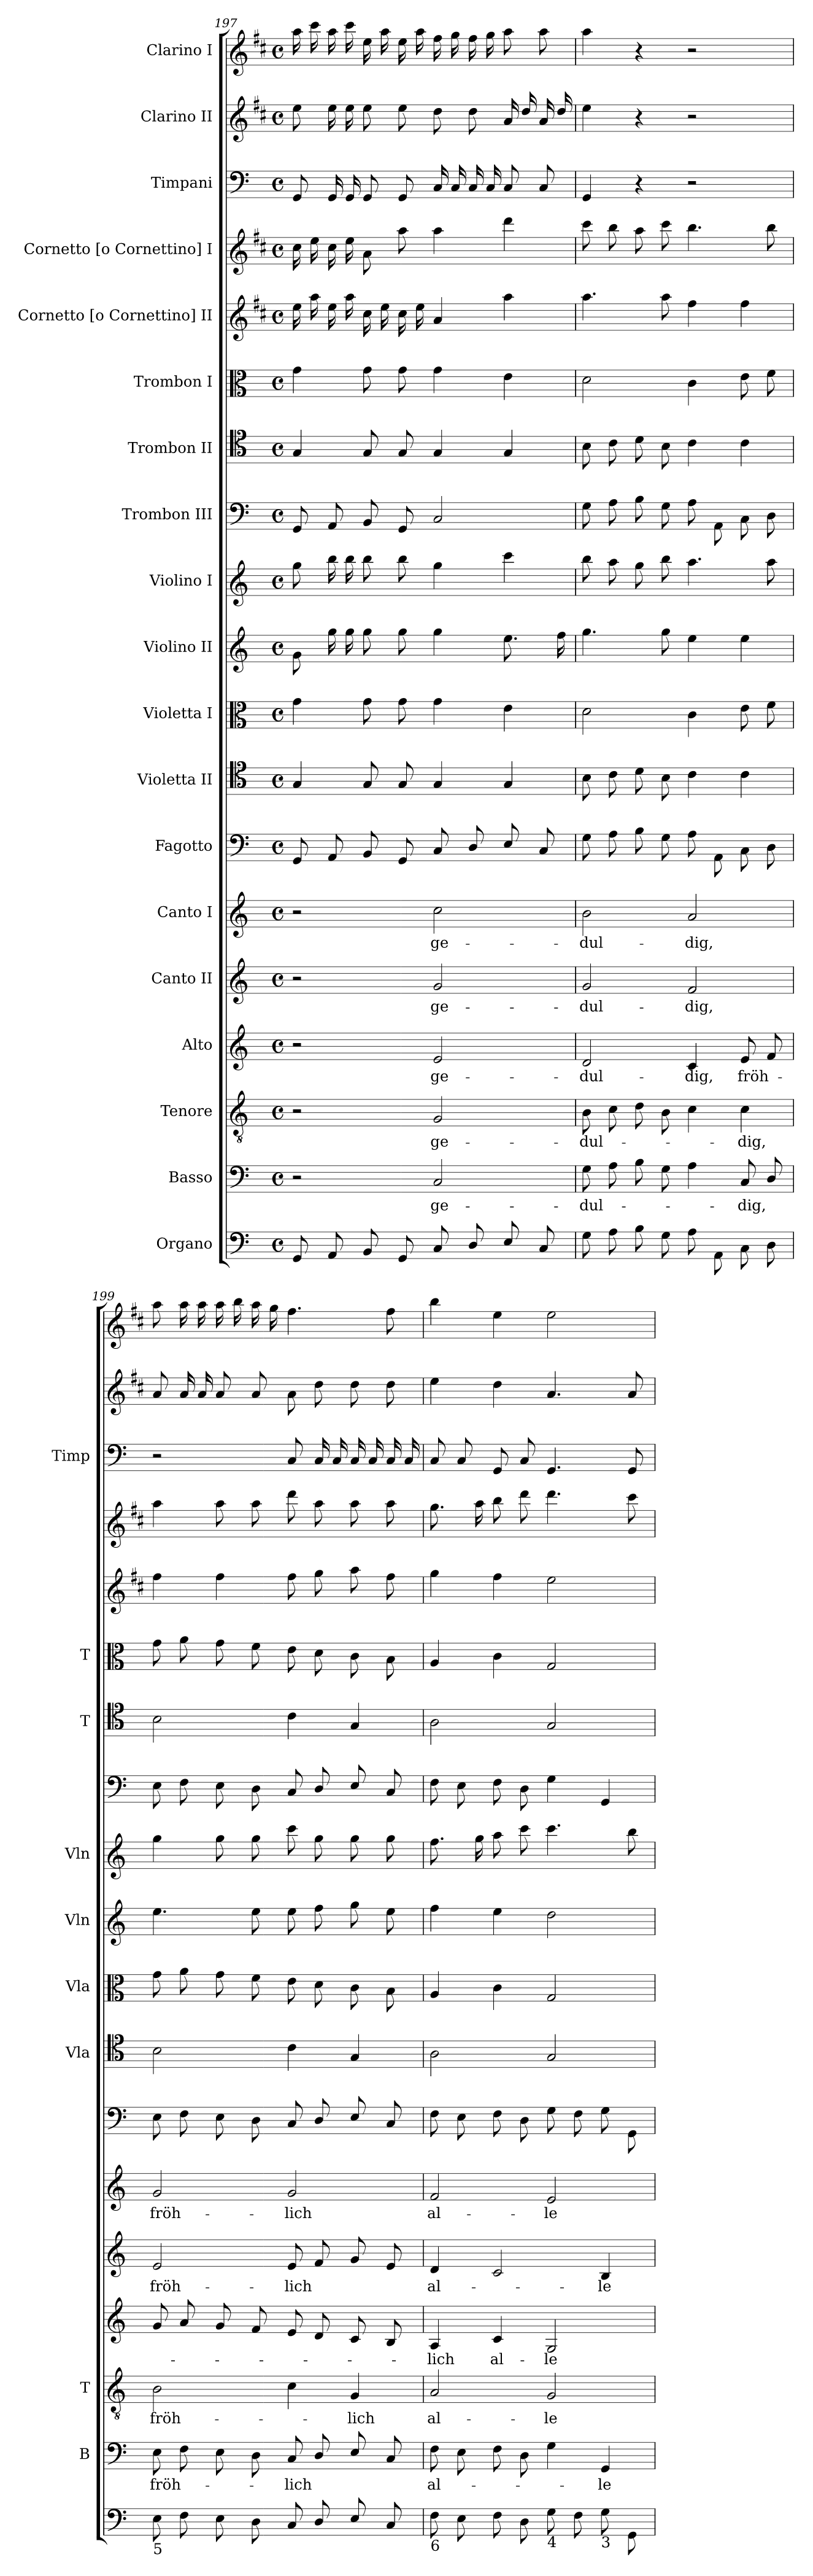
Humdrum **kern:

**kern	**kern	**text	**kern	**text	**kern	**text	**kern	**text	**kern	**text	**kern	**kern	**kern	**kern	**kern	**kern	**kern	**kern	**kern	**kern	**kern	**kern	**kern
*part19	*part18	*part18	*part17	*part17	*part16	*part16	*part15	*part15	*part14	*part14	*part13	*part12	*part11	*part10	*part9	*part8	*part7	*part6	*part5	*part4	*part3	*part2	*part1
*staff19	*staff18	*staff18	*staff17	*staff17	*staff16	*staff16	*staff15	*staff15	*staff14	*staff14	*staff13	*staff12	*staff11	*staff10	*staff9	*staff8	*staff7	*staff6	*staff5	*staff4	*staff3	*staff2	*staff1
*I"Organo	*I"Basso	*	*I"Tenore	*	*I"Alto	*	*I"Canto II	*	*I"Canto I	*	*I"Fagotto	*I"Violetta II	*I"Violetta I	*I"Violino II	*I"Violino I	*I"Trombon III	*I"Trombon II	*I"Trombon I	*I"Cornetto [o Cornettino] II	*I"Cornetto [o Cornettino] I	*I"Timpani	*I"Clarino II	*I"Clarino I
*	*I'B	*	*I'T	*	*	*	*	*	*	*	*	*I'Vla	*I'Vla	*I'Vln	*I'Vln	*	*I'T	*I'T	*	*	*I'Timp	*	*
*clefF4	*clefF4	*	*clefGv2	*	*clefG2	*	*clefG2	*	*clefG2	*	*clefF4	*clefC4	*clefC3	*clefG2	*clefG2	*clefF4	*clefC4	*clefC3	*clefG2	*clefG2	*clefF4	*clefG2	*clefG2
*	*	*	*ITrd7c12	*	*	*	*	*	*	*	*	*	*	*	*	*	*	*	*ITrd1c2	*ITrd1c2	*	*ITrd1c2	*ITrd1c2
*k[]	*k[]	*	*k[]	*	*k[]	*	*k[]	*	*k[]	*	*k[]	*k[]	*k[]	*k[]	*k[]	*k[]	*k[]	*k[]	*k[]	*k[]	*k[]	*k[]	*k[]
*C:	*C:	*	*C:	*	*C:	*	*C:	*	*C:	*	*C:	*C:	*C:	*C:	*C:	*C:	*C:	*C:	*C:	*C:	*C:	*C:	*C:
*M4/4	*M4/4	*	*M4/4	*	*M4/4	*	*M4/4	*	*M4/4	*	*M4/4	*M4/4	*M4/4	*M4/4	*M4/4	*M4/4	*M4/4	*M4/4	*M4/4	*M4/4	*M4/4	*M4/4	*M4/4
*met(c)	*met(c)	*	*met(c)	*	*met(c)	*	*met(c)	*	*met(c)	*	*met(c)	*met(c)	*met(c)	*met(c)	*met(c)	*met(c)	*met(c)	*met(c)	*met(c)	*met(c)	*met(c)	*met(c)	*met(c)
=197	=197	=197	=197	=197	=197	=197	=197	=197	=197	=197	=197	=197	=197	=197	=197	=197	=197	=197	=197	=197	=197	=197	=197
8GG/	2r	.	2r	.	2r	.	2r	.	2r	.	8GG/	4G/	4g\	8g\	8gg\	8GG/	4G/	4g\	16dd\	16b\	8GG/	8dd\	16gg\
.	.	.	.	.	.	.	.	.	.	.	.	.	.	.	.	.	.	.	16gg\	16dd\	.	.	16bb\
8AA/	.	.	.	.	.	.	.	.	.	.	8AA/	.	.	16gg\	16bb\	8AA/	.	.	16dd\	16b\	16GG/	16dd\	16gg\
.	.	.	.	.	.	.	.	.	.	.	.	.	.	16gg\	16bb\	.	.	.	16gg\	16dd\	16GG/	16dd\	16bb\
8BB/	.	.	.	.	.	.	.	.	.	.	8BB/	8G/	8g\	8gg\	8bb\	8BB/	8G/	8g\	16b\	8g\	8GG/	8dd\	16dd\
.	.	.	.	.	.	.	.	.	.	.	.	.	.	.	.	.	.	.	16dd\	.	.	.	16gg\
8GG/	.	.	.	.	.	.	.	.	.	.	8GG/	8G/	8g\	8gg\	8bb\	8GG/	8G/	8g\	16b\	8gg\	8GG/	8dd\	16dd\
.	.	.	.	.	.	.	.	.	.	.	.	.	.	.	.	.	.	.	16dd\	.	.	.	16gg\
!	!	!LO:LY:b	!	!LO:LY:b	!	!LO:LY:b	!	!LO:LY:b	!	!LO:LY:b	!	!	!	!	!	!	!	!	!	!	!	!	!
8C/	2C/	ge-	2GG/	ge-	2e/	ge-	2g/	ge-	2cc\	ge-	8C/	4G/	4g\	4gg\	4gg\	2C/	4G/	4g\	4g/	4gg\	16C/	8cc\	16ee\
.	.	.	.	.	.	.	.	.	.	.	.	.	.	.	.	.	.	.	.	.	16C/	.	16ff\
8D/	.	.	.	.	.	.	.	.	.	.	8D/	.	.	.	.	.	.	.	.	.	16C/	8cc\	16ee\
.	.	.	.	.	.	.	.	.	.	.	.	.	.	.	.	.	.	.	.	.	16C/	.	16ff\
8E/	.	.	.	.	.	.	.	.	.	.	8E/	4G/	4e\	8.ee\	4ccc\	.	4G/	4e\	4gg\	4ccc\	8C/	16g/	8gg\
.	.	.	.	.	.	.	.	.	.	.	.	.	.	.	.	.	.	.	.	.	.	16cc/	.
8C/	.	.	.	.	.	.	.	.	.	.	8C/	.	.	.	.	.	.	.	.	.	8C/	16g/	8gg\
.	.	.	.	.	.	.	.	.	.	.	.	.	.	16ff\	.	.	.	.	.	.	.	16cc/	.
=198	=198	=198	=198	=198	=198	=198	=198	=198	=198	=198	=198	=198	=198	=198	=198	=198	=198	=198	=198	=198	=198	=198	=198
!	!	!LO:LY:b	!	!LO:LY:b	!	!LO:LY:b	!	!LO:LY:b	!	!LO:LY:b	!	!	!	!	!	!	!	!	!	!	!	!	!
8G\	8G\	-dul-	8BB\	-dul-	2d/	-dul-	2g/	-dul-	2b\	-dul-	8G\	8B\	2d\	4.gg\	8bb\	8G\	8B\	2d\	4.gg\	8bb\	4GG/	4dd\	4gg\
8A\	8A\	.	8C\	.	.	.	.	.	.	.	8A\	8c\	.	.	8aa\	8A\	8c\	.	.	8aa\	.	.	.
8B\	8B\	.	8D\	.	.	.	.	.	.	.	8B\	8d\	.	.	8gg\	8B\	8d\	.	.	8gg\	4r	4r	4r
8G\	8G\	.	8BB\	.	.	.	.	.	.	.	8G\	8B\	.	8gg\	8bb\	8G\	8B\	.	8gg\	8bb\	.	.	.
!	!	!	!	!	!	!LO:LY:b	!	!LO:LY:b	!	!LO:LY:b	!	!	!	!	!	!	!	!	!	!	!	!	!
8A\	4A\	.	4C\	.	4c/	-dig,	2f/	-dig,	2a/	-dig,	8A\	4c\	4c\	4ee\	4.aa\	8A\	4c\	4c\	4ee\	4.aa\	2r	2r	2r
8AA\	.	.	.	.	.	.	.	.	.	.	8AA\	.	.	.	.	8AA\	.	.	.	.	.	.	.
!	!	!LO:LY:b	!	!LO:LY:b	!	!LO:LY:b	!	!	!	!	!	!	!	!	!	!	!	!	!	!	!	!	!
8C\	8C/	-dig,	4C\	-dig,	8e/	fröh-	.	.	.	.	8C\	4c\	8e\	4ee\	.	8C\	4c\	8e\	4ee\	.	.	.	.
8D\	8D/	.	.	.	8f/	.	.	.	.	.	8D\	.	8f\	.	8aa\	8D\	.	8f\	.	8aa\	.	.	.
=199	=199	=199	=199	=199	=199	=199	=199	=199	=199	=199	=199	=199	=199	=199	=199	=199	=199	=199	=199	=199	=199	=199	=199
!LO:TX:b:t=5	!	!	!	!	!	!	!	!	!	!	!	!	!	!	!	!	!	!	!	!	!	!	!
!	!	!LO:LY:b	!	!LO:LY:b	!	!	!	!LO:LY:b	!	!LO:LY:b	!	!	!	!	!	!	!	!	!	!	!	!	!
8E\	8E\	fröh-	2BB\	fröh-	8g/	.	2e/	fröh-	2g/	fröh-	8E\	2B\	8g\	4.ee\	4gg\	8E\	2B\	8g\	4ee\	4gg\	2r	8g/	8gg\
8F\	8F\	.	.	.	8a/	.	.	.	.	.	8F\	.	8a\	.	.	8F\	.	8a\	.	.	.	16g/	16gg\
.	.	.	.	.	.	.	.	.	.	.	.	.	.	.	.	.	.	.	.	.	.	16g/	16gg\
8E\	8E\	.	.	.	8g/	.	.	.	.	.	8E\	.	8g\	.	8gg\	8E\	.	8g\	4ee\	8gg\	.	8g/	16gg\
.	.	.	.	.	.	.	.	.	.	.	.	.	.	.	.	.	.	.	.	.	.	.	16aa\
8D\	8D\	.	.	.	8f/	.	.	.	.	.	8D\	.	8f\	8ee\	8gg\	8D\	.	8f\	.	8gg\	.	8g/	16gg\
.	.	.	.	.	.	.	.	.	.	.	.	.	.	.	.	.	.	.	.	.	.	.	16ff\
!	!	!LO:LY:b	!	!	!	!	!	!LO:LY:b	!	!LO:LY:b	!	!	!	!	!	!	!	!	!	!	!	!	!
8C/	8C/	-lich	4C\	.	8e/	.	8e/	-lich	2g/	-lich	8C/	4c\	8e\	8ee\	8ccc\	8C/	4c\	8e\	8ee\	8ccc\	8C/	8g\	4.ee\
8D/	8D/	.	.	.	8d/	.	8f/	.	.	.	8D/	.	8d\	8ff\	8gg\	8D/	.	8d\	8ff\	8gg\	16C/	8cc\	.
.	.	.	.	.	.	.	.	.	.	.	.	.	.	.	.	.	.	.	.	.	16C/	.	.
!	!	!	!	!LO:LY:b	!	!	!	!	!	!	!	!	!	!	!	!	!	!	!	!	!	!	!
8E/	8E/	.	4GG/	-lich	8c/	.	8g/	.	.	.	8E/	4G/	8c\	8gg\	8gg\	8E/	4G/	8c\	8gg\	8gg\	16C/	8cc\	.
.	.	.	.	.	.	.	.	.	.	.	.	.	.	.	.	.	.	.	.	.	16C/	.	.
8C/	8C/	.	.	.	8B/	.	8e/	.	.	.	8C/	.	8B\	8ee\	8gg\	8C/	.	8B\	8ee\	8gg\	16C/	8cc\	8ee\
.	.	.	.	.	.	.	.	.	.	.	.	.	.	.	.	.	.	.	.	.	16C/	.	.
!!LO:PB:g=z
=200	=200	=200	=200	=200	=200	=200	=200	=200	=200	=200	=200	=200	=200	=200	=200	=200	=200	=200	=200	=200	=200	=200	=200
!LO:TX:b:t=6	!	!	!	!	!	!	!	!	!	!	!	!	!	!	!	!	!	!	!	!	!	!	!
!	!	!LO:LY:b	!	!LO:LY:b	!	!LO:LY:b	!	!LO:LY:b	!	!LO:LY:b	!	!	!	!	!	!	!	!	!	!	!	!	!
8F\	8F\	al-	2AA/	al-	4A/	-lich	4d/	al-	2f/	al-	8F\	2A\	4A/	4ff\	8.ff\	8F\	2A\	4A/	4ff\	8.ff\	8C/	4dd\	4aa\
8E\	8E\	.	.	.	.	.	.	.	.	.	8E\	.	.	.	.	8E\	.	.	.	.	8C/	.	.
.	.	.	.	.	.	.	.	.	.	.	.	.	.	.	16gg\	.	.	.	.	16gg\	.	.	.
!	!	!	!	!	!	!LO:LY:b	!	!	!	!	!	!	!	!	!	!	!	!	!	!	!	!	!
8F\	8F\	.	.	.	4c/	al-	2c/	.	.	.	8F\	.	4c\	4ee\	8aa\	8F\	.	4c\	4ee\	8aa\	8GG/	4cc\	4dd\
8D\	8D\	.	.	.	.	.	.	.	.	.	8D\	.	.	.	8ccc\	8D\	.	.	.	8ccc\	8C/	.	.
!LO:TX:b:t=4	!	!	!	!	!	!	!	!	!	!	!	!	!	!	!	!	!	!	!	!	!	!	!
!	!	!	!	!LO:LY:b	!	!LO:LY:b	!	!	!	!LO:LY:b	!	!	!	!	!	!	!	!	!	!	!	!	!
8G\	4G\	.	2GG/	-le	2G/	-le	.	.	2e/	-le	8G\	2G/	2G/	2dd\	4.ccc\	4G\	2G/	2G/	2dd\	4.ccc\	4.GG/	4.g/	2dd\
8F\	.	.	.	.	.	.	.	.	.	.	8F\	.	.	.	.	.	.	.	.	.	.	.	.
!LO:TX:b:t=3	!	!	!	!	!	!	!	!	!	!	!	!	!	!	!	!	!	!	!	!	!	!	!
!	!	!LO:LY:b	!	!	!	!	!	!LO:LY:b	!	!	!	!	!	!	!	!	!	!	!	!	!	!	!
8G\	4GG/	-le	.	.	.	.	4B/	-le	.	.	8G\	.	.	.	.	4GG/	.	.	.	.	.	.	.
8GG\	.	.	.	.	.	.	.	.	.	.	8GG\	.	.	.	8bb\	.	.	.	.	8bb\	8GG/	8g/	.
=	=	=	=	=	=	=	=	=	=	=	=	=	=	=	=	=	=	=	=	=	=	=	=
*-	*-	*-	*-	*-	*-	*-	*-	*-	*-	*-	*-	*-	*-	*-	*-	*-	*-	*-	*-	*-	*-	*-	*-
